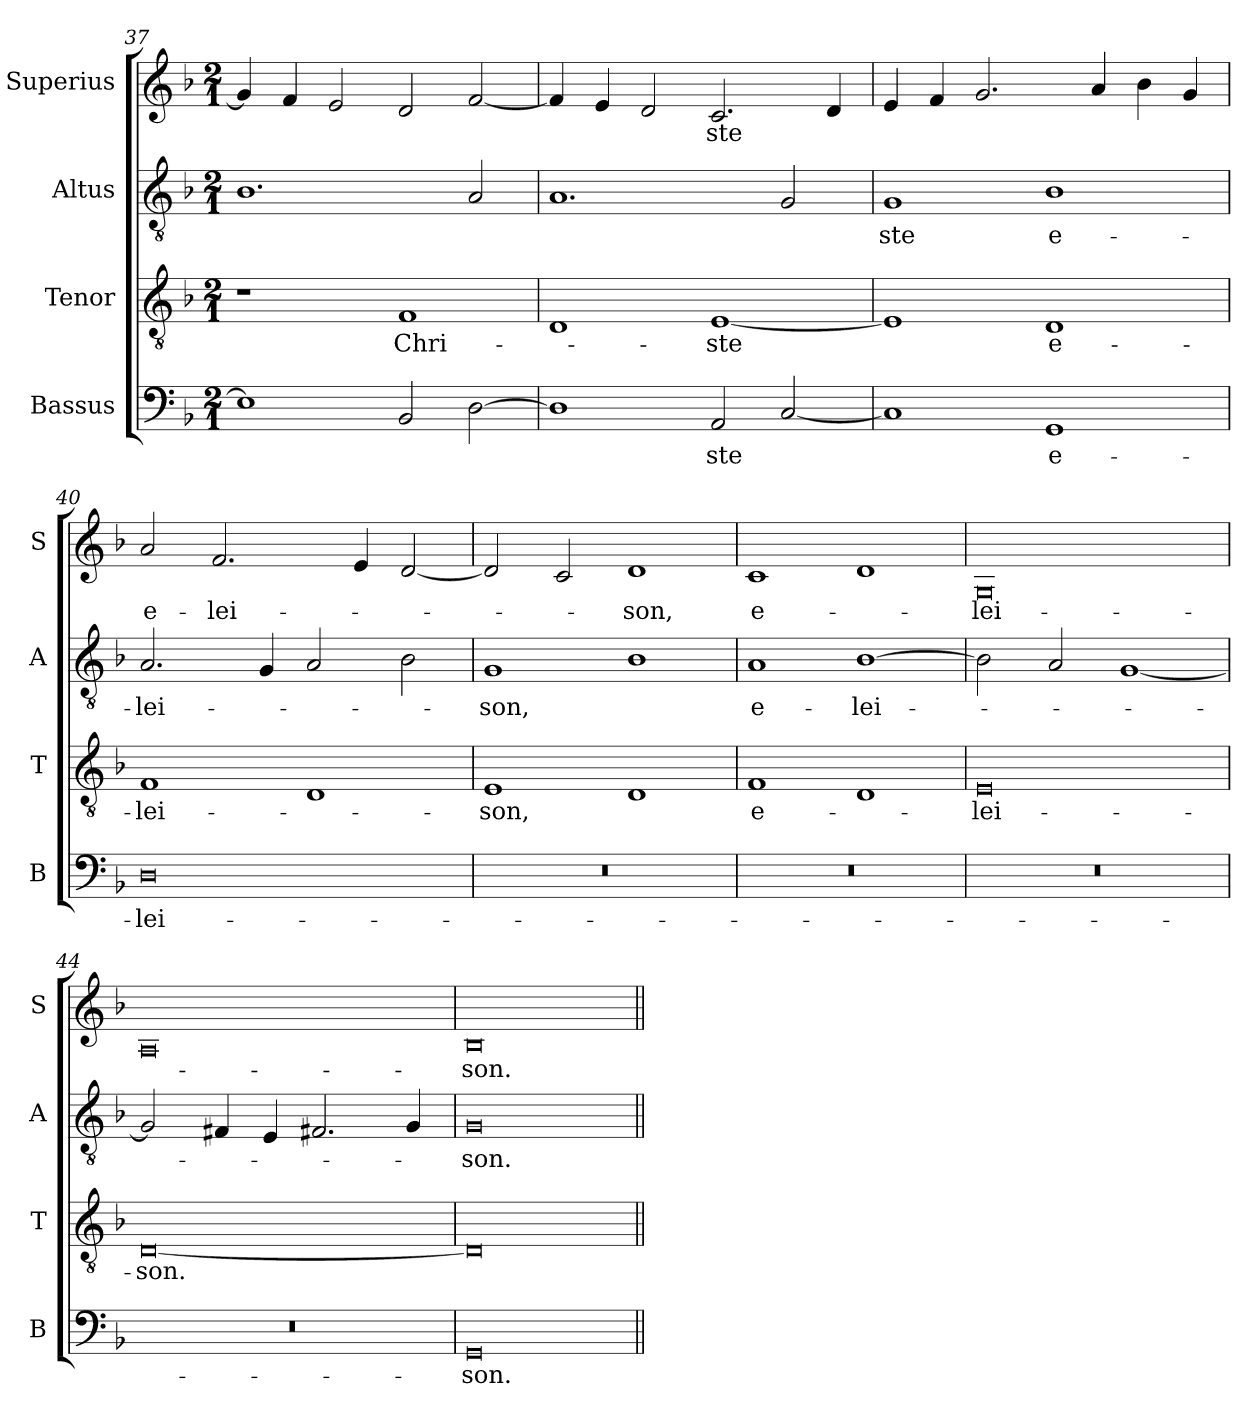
**kern	**text	**kern	**text	**kern	**text	**kern	**text
*part4	*part4	*part3	*part3	*part2	*part2	*part1	*part1
*staff4	*staff4	*staff3	*staff3	*staff2	*staff2	*staff1	*staff1
*I"Bassus	*	*I"Tenor	*	*I"Altus	*	*I"Superius	*
*I'B	*	*I'T	*	*I'A	*	*I'S	*
*clefF4	*	*clefGv2	*	*clefGv2	*	*clefG2	*
*k[b-]	*	*k[b-]	*	*k[b-]	*	*k[b-]	*
*M2/1	*	*M2/1	*	*M2/1	*	*M2/1	*
=37	=37	=37	=37	=37	=37	=37	=37
1E-]	.	1r	.	1.B-	.	4g/]	.
.	.	.	.	.	.	4f/	.
.	.	.	.	.	.	2e/	.
2BB-/	.	1F	Chri-	.	.	2d/	.
[2D\	.	.	.	2A/	.	[2f/	.
=38	=38	=38	=38	=38	=38	=38	=38
1D]	.	1D	.	1.A	.	4f/]	.
.	.	.	.	.	.	4e/	.
.	.	.	.	.	.	2d/	.
2AA/	-ste	[1E	-ste	.	.	2.c/	-ste
[2C/	.	.	.	2G/	.	.	.
.	.	.	.	.	.	4d/	.
=39	=39	=39	=39	=39	=39	=39	=39
1C]	.	1E]	.	1G	-ste	4e/	.
.	.	.	.	.	.	4f/	.
.	.	.	.	.	.	2.g/	.
1GG	e-	1D	e-	1B-	e-	.	.
.	.	.	.	.	.	4a/	.
.	.	.	.	.	.	4b-\	.
.	.	.	.	.	.	4g/	.
=40	=40	=40	=40	=40	=40	=40	=40
0D	-lei-	1F	-lei-	2.A/	-lei-	2a/	e-
.	.	.	.	.	.	2.f/	-lei-
.	.	.	.	4G/	.	.	.
.	.	1D	.	2A/	.	.	.
.	.	.	.	.	.	4e/	.
.	.	.	.	2B-\	.	[2d/	.
=41	=41	=41	=41	=41	=41	=41	=41
0r	.	1E	-son,	1G	-son,	2d/]	.
.	.	.	.	.	.	2c/	.
.	.	1D	.	1B-	.	1d	-son,
=42	=42	=42	=42	=42	=42	=42	=42
0r	.	1F	e-	1A	e-	1c	e-
.	.	1D	.	[1B-	-lei-	1d	.
=43	=43	=43	=43	=43	=43	=43	=43
0r	.	0E	-lei-	2B-\]	.	0G	-lei-
.	.	.	.	2A/	.	.	.
.	.	.	.	[1G	.	.	.
=44	=44	=44	=44	=44	=44	=44	=44
0r	.	[0D	-son.	2G/]	.	0A	.
.	.	.	.	4F#X/	.	.	.
.	.	.	.	4E/	.	.	.
.	.	.	.	2.F#X/	.	.	.
.	.	.	.	4G/	.	.	.
=45	=45	=45	=45	=45	=45	=45	=45
0GG	-son.	0D]	.	0G	-son.	0B-	-son.
=||	=||	=||	=||	=||	=||	=||	=||
*-	*-	*-	*-	*-	*-	*-	*-
